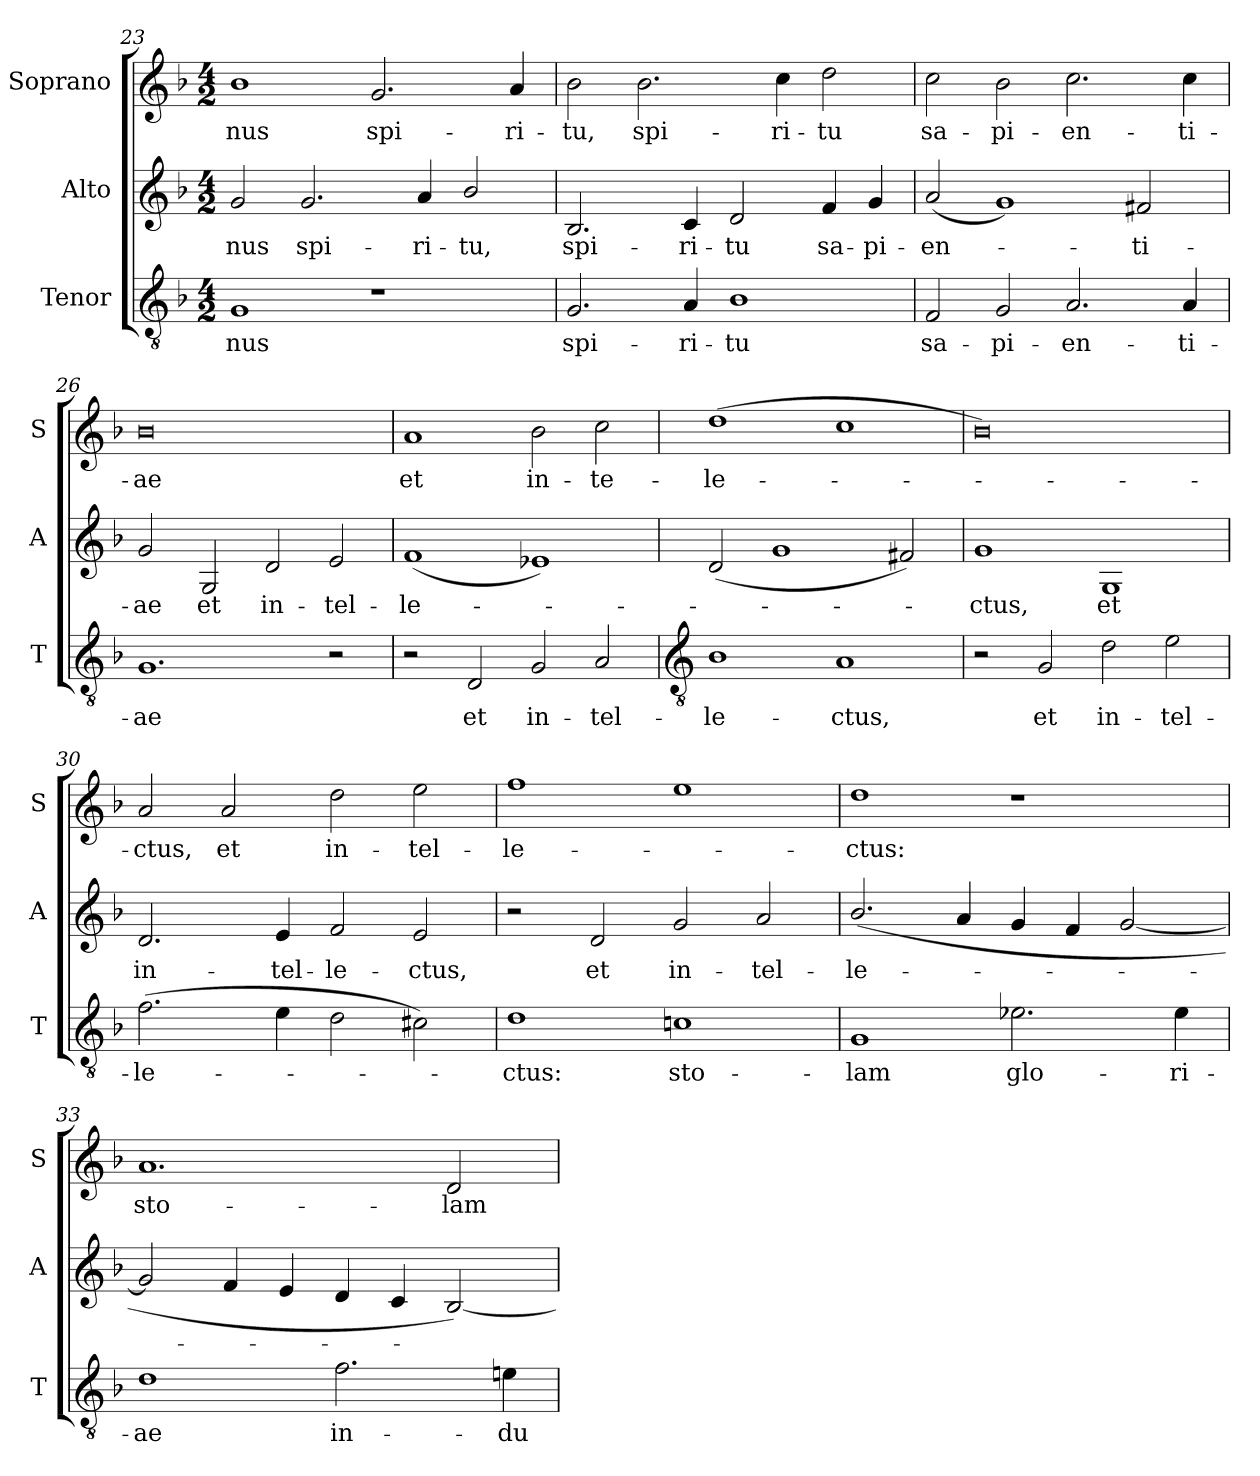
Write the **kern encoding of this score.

**kern	**text	**kern	**text	**kern	**text
*part3	*part3	*part2	*part2	*part1	*part1
*staff3	*staff3	*staff2	*staff2	*staff1	*staff1
*I"Tenor	*	*I"Alto	*	*I"Soprano	*
*I'T	*	*I'A	*	*I'S	*
*clefGv2	*	*clefG2	*	*clefG2	*
*k[b-]	*	*k[b-]	*	*k[b-]	*
*F:	*	*F:	*	*F:	*
*M4/2	*	*M4/2	*	*M4/2	*
=23	=23	=23	=23	=23	=23
!	!LO:LY:b	!	!LO:LY:b	!	!LO:LY:b
1G	-nus	2g	-nus	1b-	-nus
!	!	!	!LO:LY:b	!	!
.	.	2.g	spi-	.	.
!	!	!	!	!	!LO:LY:b
1r	.	.	.	2.g	spi-
!	!	!	!LO:LY:b	!	!
.	.	4a	-ri-	.	.
!	!	!	!LO:LY:b	!	!
.	.	2b-/	-tu,	.	.
!	!	!	!	!	!LO:LY:b
.	.	.	.	4a	-ri-
=24	=24	=24	=24	=24	=24
!	!LO:LY:b	!	!LO:LY:b	!	!LO:LY:b
2.G	spi-	2.B-	spi-	2b-	-tu,
!	!	!	!	!	!LO:LY:b
.	.	.	.	2.b-	spi-
!	!LO:LY:b	!	!LO:LY:b	!	!
4A	-ri-	4c	-ri-	.	.
!	!LO:LY:b	!	!LO:LY:b	!	!
1B-	-tu	2d	-tu	.	.
!	!	!	!	!	!LO:LY:b
.	.	.	.	4cc	-ri-
!	!	!	!LO:LY:b	!	!LO:LY:b
.	.	4f	sa-	2dd	-tu
!	!	!	!LO:LY:b	!	!
.	.	4g	-pi-	.	.
=25	=25	=25	=25	=25	=25
!	!LO:LY:b	!	!LO:LY:b	!	!LO:LY:b
2F	sa-	(<2a	-en-	2cc	sa-
!	!LO:LY:b	!	!	!	!LO:LY:b
2G	-pi-	1g)	.	2b-	-pi-
!	!LO:LY:b	!	!	!	!LO:LY:b
2.A	-en-	.	.	2.cc	-en-
!	!	!	!LO:LY:b	!	!
.	.	2f#X	ti-	.	.
!	!LO:LY:b	!	!	!	!LO:LY:b
4A	-ti-	.	.	4cc	-ti-
=26	=26	=26	=26	=26	=26
!	!LO:LY:b	!	!LO:LY:b	!	!LO:LY:b
1.G	-ae	2g	-ae	0b-	-ae
!	!	!	!LO:LY:b	!	!
.	.	2G	et	.	.
!	!	!	!LO:LY:b	!	!
.	.	2d	in-	.	.
!	!	!	!LO:LY:b	!	!
2r	.	2e	-tel-	.	.
=27	=27	=27	=27	=27	=27
!	!	!	!LO:LY:b	!	!LO:LY:b
2r	.	(<1f	-le-	1a	et
!	!LO:LY:b	!	!	!	!
2D	et	.	.	.	.
!	!LO:LY:b	!	!	!	!LO:LY:b
2G	in-	1e-X)	.	2b-	in-
!	!LO:LY:b	!	!	!	!LO:LY:b
2A	-tel-	.	.	2cc	-te-
!!LO:LB:g=z
=28	=28	=28	=28	=28	=28
*clefGv2	*	*	*	*	*
!	!LO:LY:b	!	!	!	!LO:LY:b
1B-	-le-	(<2d	.	(>1dd	-le-
.	.	1g	.	.	.
!	!LO:LY:b	!	!	!	!
1A	-ctus,	.	.	1cc	.
.	.	2f#X)	.	.	.
=29	=29	=29	=29	=29	=29
!	!	!	!LO:LY:b	!	!
2r	.	1g	ctus,	0b-)	.
!	!LO:LY:b	!	!	!	!
2G	et	.	.	.	.
!	!LO:LY:b	!	!LO:LY:b	!	!
2d	in-	1G	et	.	.
!	!LO:LY:b	!	!	!	!
2e	-tel-	.	.	.	.
=30	=30	=30	=30	=30	=30
!	!LO:LY:b	!	!LO:LY:b	!	!LO:LY:b
(>2.f	-le-	2.d	in-	2a	ctus,
!	!	!	!	!	!LO:LY:b
.	.	.	.	2a	et
!	!	!	!LO:LY:b	!	!
4e	.	4e	-tel-	.	.
!	!	!	!LO:LY:b	!	!LO:LY:b
2d	.	2f	-le-	2dd	in-
!	!	!	!LO:LY:b	!	!LO:LY:b
2c#X)	.	2e	-ctus,	2ee	-tel-
=31	=31	=31	=31	=31	=31
!	!LO:LY:b	!	!	!	!LO:LY:b
1d	ctus:	2r	.	1ff	-le-
!	!	!	!LO:LY:b	!	!
.	.	2d	et	.	.
!	!LO:LY:b	!	!LO:LY:b	!	!
1cn	sto-	2g	in-	1ee	.
!	!	!	!LO:LY:b	!	!
.	.	2a	-tel-	.	.
=32	=32	=32	=32	=32	=32
!	!LO:LY:b	!	!LO:LY:b	!	!LO:LY:b
1G	-lam	(<2.b-/	-le-	1dd	ctus:
.	.	4a	.	.	.
!	!LO:LY:b	!	!	!	!
2.e-X	glo-	4g	.	1r	.
.	.	4f	.	.	.
.	.	[2g	.	.	.
!	!LO:LY:b	!	!	!	!
4e-	-ri-	.	.	.	.
=33	=33	=33	=33	=33	=33
!	!LO:LY:b	!	!	!	!LO:LY:b
1d	-ae	2g]	.	1.a	sto-
.	.	4f	.	.	.
.	.	4e	.	.	.
!	!LO:LY:b	!	!	!	!
2.f	in-	4d	.	.	.
.	.	4c	.	.	.
!	!	!	!	!	!LO:LY:b
.	.	[2B-)	.	2d	-lam
!	!LO:LY:b	!	!	!	!
4en	-du-	.	.	.	.
=	=	=	=	=	=
*-	*-	*-	*-	*-	*-
